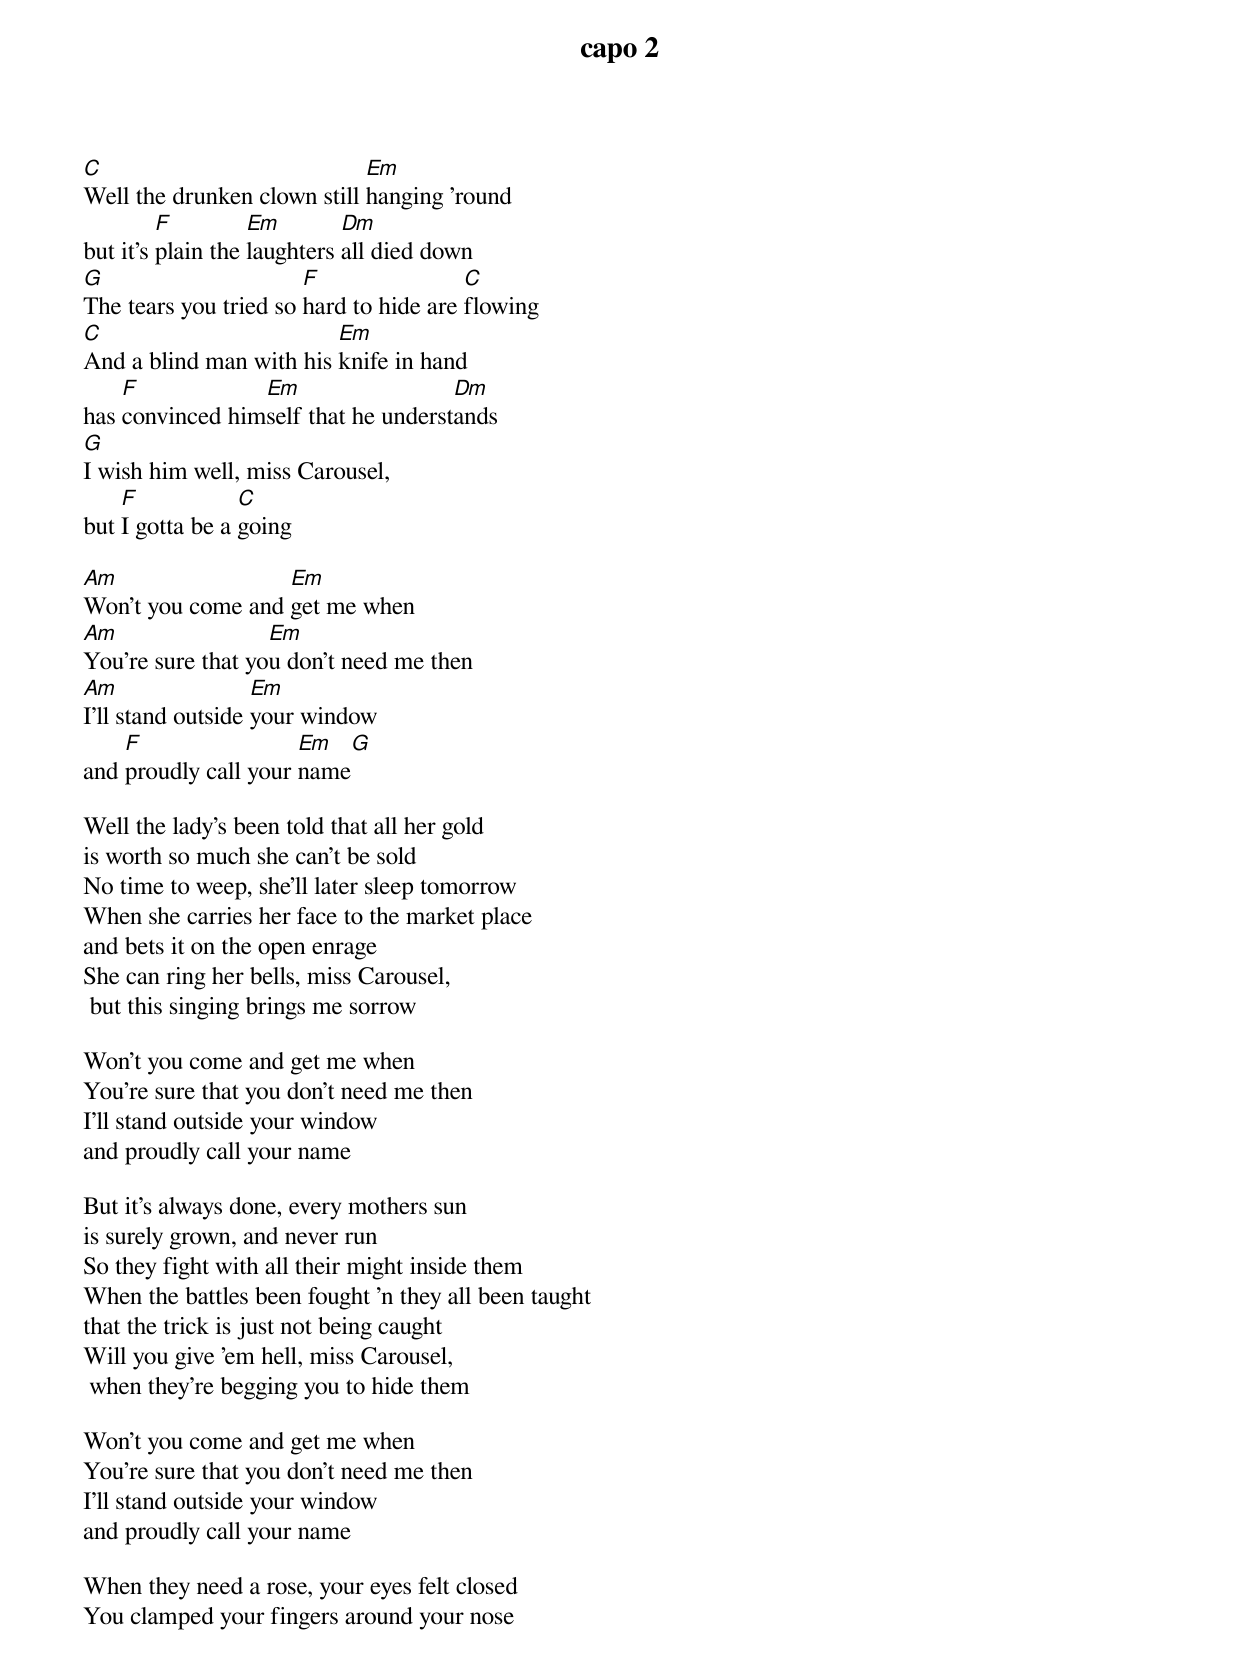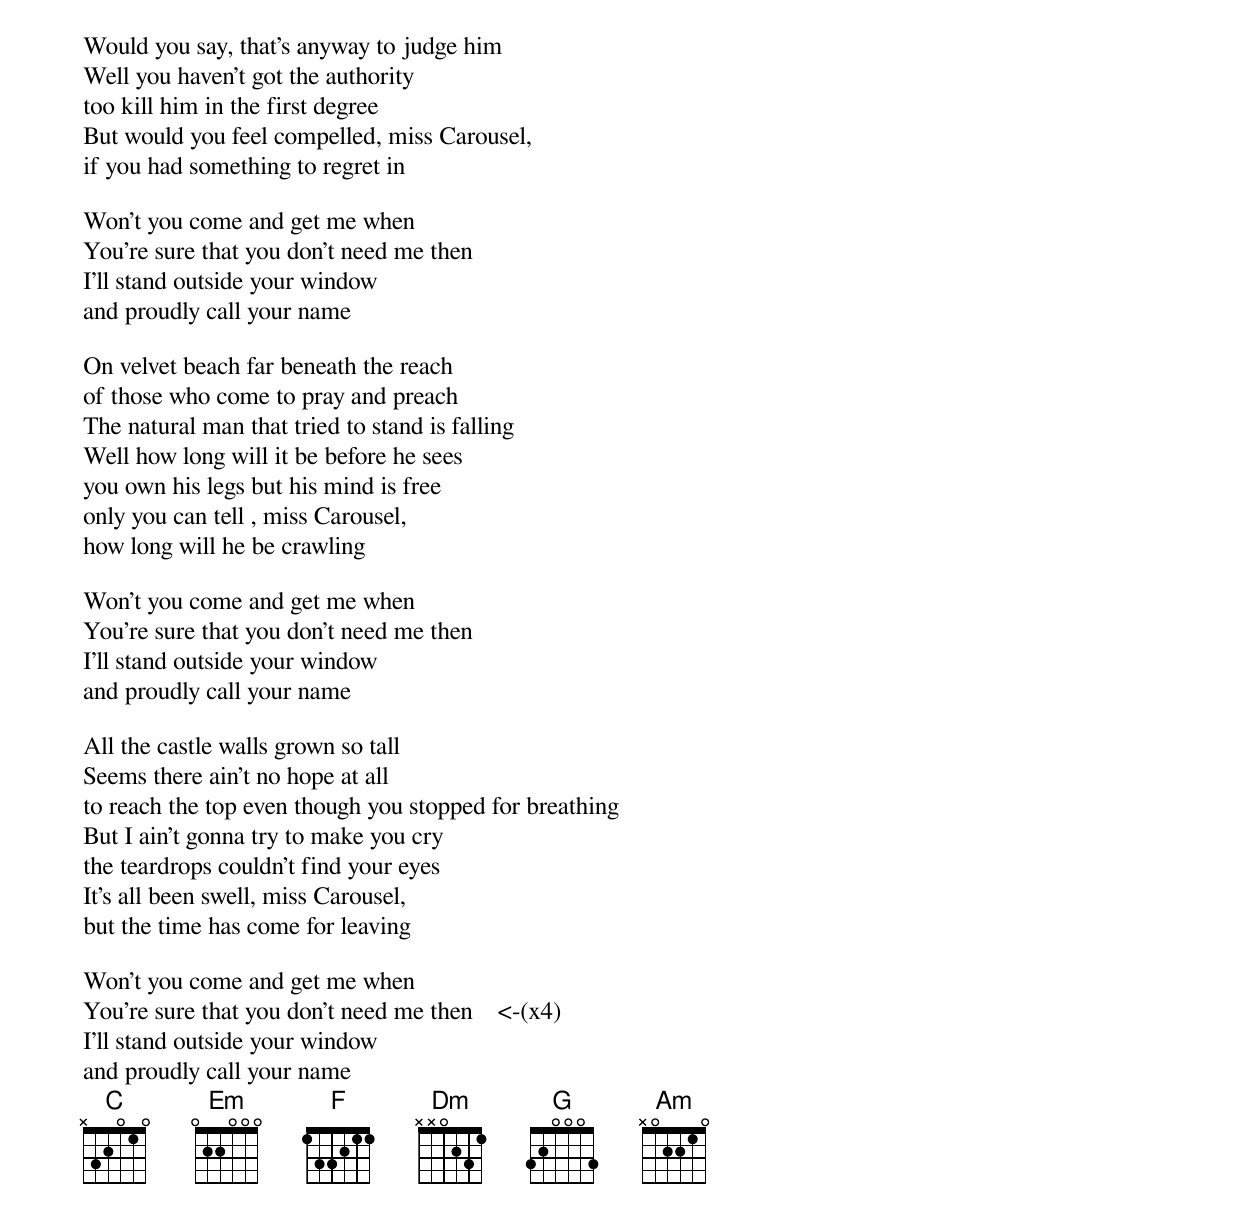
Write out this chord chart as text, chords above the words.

capo 2

C                            Em
Well the drunken clown still hanging 'round
         F         Em        Dm
but it's plain the laughters all died down
G                      F                C
The tears you tried so hard to hide are flowing
C                        Em
And a blind man with his knife in hand
    F            Em                  Dm
has convinced himself that he understands
G
I wish him well, miss Carousel,
    F            C
but I gotta be a going

Am                 Em
Won't you come and get me when
Am                 Em
You're sure that you don't need me then
Am                 Em
I'll stand outside your window
    F                 Em    G
and proudly call your name

Well the lady's been told that all her gold
is worth so much she can't be sold
No time to weep, she'll later sleep tomorrow
When she carries her face to the market place
and bets it on the open enrage
She can ring her bells, miss Carousel,
 but this singing brings me sorrow

Won't you come and get me when
You're sure that you don't need me then
I'll stand outside your window
and proudly call your name

But it's always done, every mothers sun
is surely grown, and never run
So they fight with all their might inside them
When the battles been fought 'n they all been taught
that the trick is just not being caught
Will you give 'em hell, miss Carousel,
 when they're begging you to hide them

Won't you come and get me when
You're sure that you don't need me then
I'll stand outside your window
and proudly call your name

When they need a rose, your eyes felt closed
You clamped your fingers around your nose
Would you say, that's anyway to judge him
Well you haven't got the authority
too kill him in the first degree
But would you feel compelled, miss Carousel,
if you had something to regret in

Won't you come and get me when
You're sure that you don't need me then
I'll stand outside your window
and proudly call your name

On velvet beach far beneath the reach
of those who come to pray and preach
The natural man that tried to stand is falling
Well how long will it be before he sees
you own his legs but his mind is free
only you can tell , miss Carousel,
how long will he be crawling

Won't you come and get me when
You're sure that you don't need me then
I'll stand outside your window
and proudly call your name

All the castle walls grown so tall
Seems there ain't no hope at all
to reach the top even though you stopped for breathing
But I ain't gonna try to make you cry
the teardrops couldn't find your eyes
It's all been swell, miss Carousel,
but the time has come for leaving

Won't you come and get me when
You're sure that you don't need me then    <-(x4)
I'll stand outside your window
and proudly call your name
